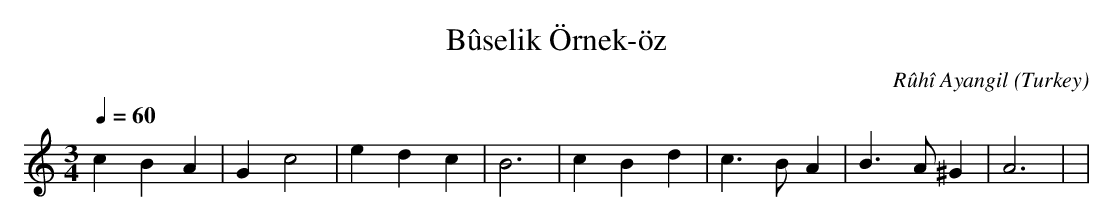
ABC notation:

X:1
T: Bûselik Örnek-öz
C: Rûhî Ayangil
O: Turkey
M: 3/4
L: 1/16
K: C
Q: 1/4=60
c4 B4 A4  | G4 c8  | e4 d4 c4  | B12  | c4 B4 d4  | \
w:   |   |   |   |   |
c6B2 A4  | B6A2 ^G4  | A12  | |
